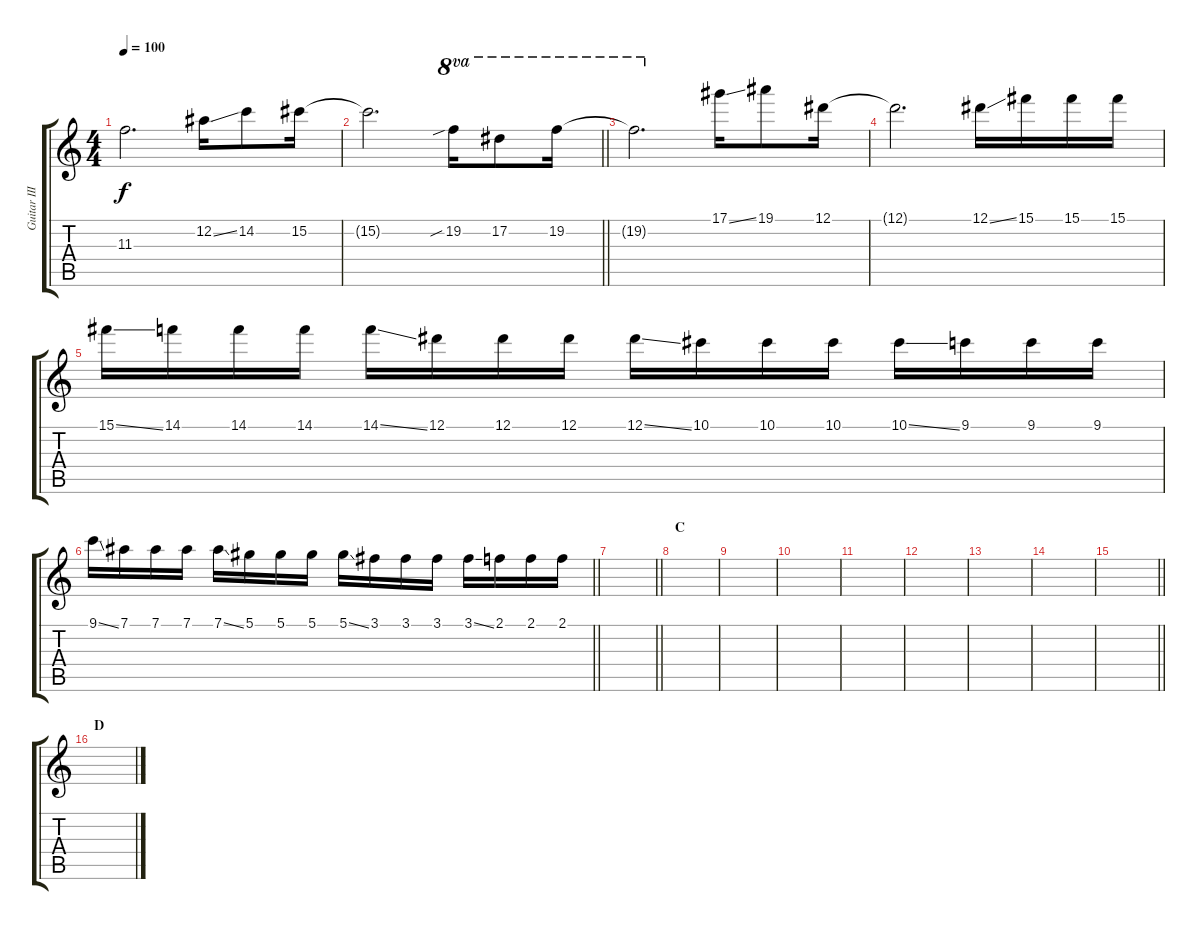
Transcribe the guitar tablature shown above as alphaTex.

\track ("Guitar III (Solo)" "Guitar III") {instrument distortionguitar}
\staff {score tabs}
\tuning (Eb4 Bb3 Gb3 Db3 Ab2 Eb2) {hide}
\ts (4 4)
\tempo 100
\clef g2
\ks c
11.3{t}.2{d dy f} 12.2{ss}.16 14.2.8 15.2.16 |
\barLineRight lightlight
15.2{t}.2{d} 19.2{sib}.16{ot 8va} 17.2.8{ot 8va} 19.2.16{ot 8va} |
19.2{t}.2{d ot 8va} 17.1{ss}.16 19.1.8 12.1.16 |
12.1{t}.2{d} 12.1{ss}.16 15.1.16 15.1.16 15.1.16 |
15.1{ss}.16 14.1.16 14.1.16 14.1.16 14.1{ss}.16 12.1.16 12.1.16 12.1.16 12.1{ss}.16 10.1.16 10.1.16 10.1.16 10.1{ss}.16 9.1.16 9.1.16 9.1.16 |
\barLineRight lightlight
9.1{ss}.16 7.1.16 7.1.16 7.1.16 7.1{ss}.16 5.1.16 5.1.16 5.1.16 5.1{ss}.16 3.1.16 3.1.16 3.1.16 3.1{ss}.16 2.1.16 2.1.16 2.1.16 |
\barLineRight lightlight
|
\section ("" "C")
|
|
|
|
|
|
|
\barLineRight lightlight
|
\section ("" "D")
